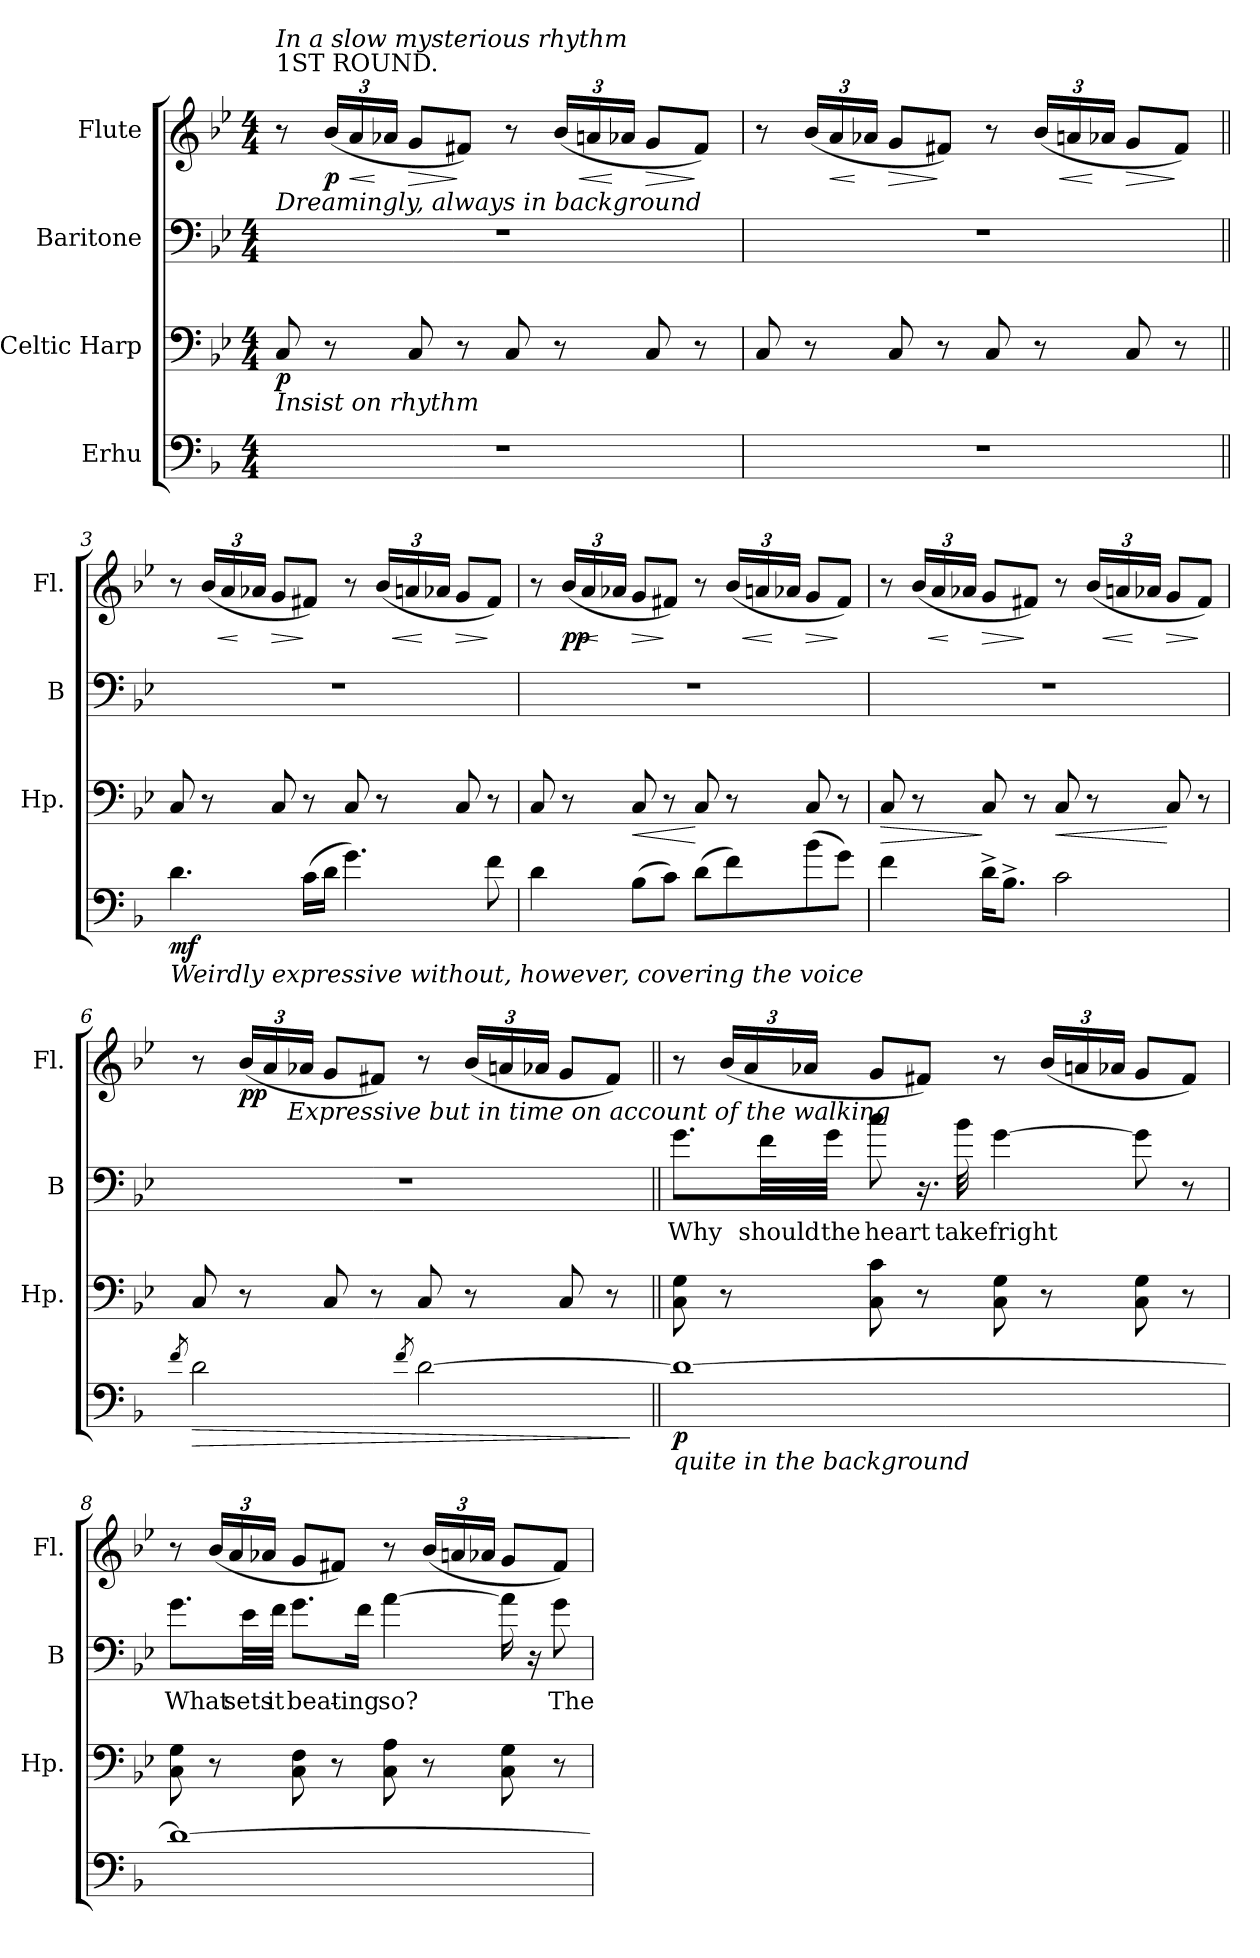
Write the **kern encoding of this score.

**kern	**dynam	**kern	**dynam	**kern	**text	**kern	**dynam
*part4	*part4	*part3	*part3	*part2	*part2	*part1	*part1
*staff4	*staff4	*staff3	*staff3	*staff2	*staff2	*staff1	*staff1
*I"Erhu	*	*I"Celtic Harp	*	*I"Baritone	*	*I"Flute	*
*	*	*I'Hp.	*	*I'B	*	*I'Fl.	*
*clefF4	*	*clefF4	*	*clefF4	*	*clefG2	*
*ITrd4c7	*	*	*	*ITrd7c12	*	*	*
*k[b-e-]	*	*k[b-e-]	*	*k[b-e-]	*	*k[b-e-]	*
*g:	*	*g:	*	*g:	*	*g:	*
*M4/4	*	*M4/4	*	*M4/4	*	*M4/4	*
=1	=1	=1	=1	=1	=1	=1	=1
!	!	!	!	!	!	!LO:TX:a:t=1ST ROUND.	!
!	!	!	!	!	!	!LO:TX:a:i:t=In a slow mysterious rhythm	!
!	!	!	!	!	!	!LO:TX:b:i:t=Dreamingly, always in background	!
!	!	!LO:TX:b:i:t=Insist on rhythm	!	!	!	!	!
!	!	!	!LO:DY:b	!	!	!	!
1r	.	8C/	p	1r	.	8r	.
!	!	!	!	!	!	!	!LO:DY:b
.	.	8r	.	.	.	(<24b-/LL	p
!	!	!	!	!	!	!	!LO:HP:b
.	.	.	.	.	.	24a/	<
.	.	.	.	.	.	24a-X/JJ	[
!	!	!	!	!	!	!	!LO:HP:b
.	.	8C/	.	.	.	8g/L	>
.	.	8r	.	.	.	8f#X/J)	]
.	.	8C/	.	.	.	8r	.
.	.	8r	.	.	.	(<24b-/LL	.
!	!	!	!	!	!	!	!LO:HP:b
.	.	.	.	.	.	24an/	<
.	.	.	.	.	.	24a-X/JJ	[
!	!	!	!	!	!	!	!LO:HP:b
.	.	8C/	.	.	.	8g/L	>
.	.	8r	.	.	.	8f#/J)	]
!!LO:LB:g=z
=2	=2	=2	=2	=2	=2	=2	=2
1r	.	8C/	.	1r	.	8r	.
.	.	8r	.	.	.	(<24b-/LL	.
!	!	!	!	!	!	!	!LO:HP:b
.	.	.	.	.	.	24a/	<
.	.	.	.	.	.	24a-X/JJ	[
!	!	!	!	!	!	!	!LO:HP:b
.	.	8C/	.	.	.	8g/L	>
.	.	8r	.	.	.	8f#X/J)	]
.	.	8C/	.	.	.	8r	.
.	.	8r	.	.	.	(<24b-/LL	.
!	!	!	!	!	!	!	!LO:HP:b
.	.	.	.	.	.	24an/	<
.	.	.	.	.	.	24a-X/JJ	[
!	!	!	!	!	!	!	!LO:HP:b
.	.	8C/	.	.	.	8g/L	>
.	.	8r	.	.	.	8f#/J)	]
=3||	=3||	=3||	=3||	=3||	=3||	=3||	=3||
!LO:TX:b:i:t=Weirdly expressive without, however, covering the voice	!	!	!	!	!	!	!
!	!LO:DY:b	!	!	!	!	!	!
4.G\	mf	8C/	.	1r	.	8r	.
.	.	8r	.	.	.	(<24b-/LL	.
!	!	!	!	!	!	!	!LO:HP:b
.	.	.	.	.	.	24a/	<
.	.	.	.	.	.	24a-X/JJ	[
!	!	!	!	!	!	!	!LO:HP:b
.	.	8C/	.	.	.	8g/L	>
(>16F\LL	.	8r	.	.	.	8f#X/J)	]
16G\JJ	.	.	.	.	.	.	.
4.c\)	.	8C/	.	.	.	8r	.
.	.	8r	.	.	.	(<24b-/LL	.
!	!	!	!	!	!	!	!LO:HP:b
.	.	.	.	.	.	24an/	<
.	.	.	.	.	.	24a-X/JJ	[
!	!	!	!	!	!	!	!LO:HP:b
.	.	8C/	.	.	.	8g/L	>
8B-\	.	8r	.	.	.	8f#/J)	]
!!LO:PB:g=z
=4	=4	=4	=4	=4	=4	=4	=4
4G\	.	8C/	.	1r	.	8r	.
!	!	!	!	!	!	!	!LO:DY:b
.	.	8r	.	.	.	(<24b-/LL	pp
!	!	!	!	!	!	!	!LO:HP:b
.	.	.	.	.	.	24a/	<
.	.	.	.	.	.	24a-X/JJ	[
!	!	!	!LO:HP:b	!	!	!	!LO:HP:b
(>8E-\L	.	8C/	<	.	.	8g/L	>
8F\J)	.	8r	.	.	.	8f#X/J)	]
(>8G\L	.	8C/	[	.	.	8r	.
8B-\)	.	8r	.	.	.	(<24b-/LL	.
!	!	!	!	!	!	!	!LO:HP:b
.	.	.	.	.	.	24an/	<
.	.	.	.	.	.	24a-X/JJ	[
!	!	!	!	!	!	!	!LO:HP:b
(>8e-\	.	8C/	.	.	.	8g/L	>
8c\J)	.	8r	.	.	.	8f#/J)	]
=5	=5	=5	=5	=5	=5	=5	=5
!	!	!	!LO:HP:b	!	!	!	!
4B-\	.	8C/	>	1r	.	8r	.
.	.	8r	.	.	.	(<24b-/LL	.
!	!	!	!	!	!	!	!LO:HP:b
.	.	.	.	.	.	24a/	<
.	.	.	.	.	.	24a-X/JJ	[
!	!	!	!	!	!	!	!LO:HP:b
16G^>\KL	.	8C/	]	.	.	8g/L	>
8.E-^>\J	.	.	.	.	.	.	.
.	.	8r	.	.	.	8f#X/J)	]
!	!	!	!LO:HP:b	!	!	!	!
2F\	.	8C/	<	.	.	8r	.
.	.	8r	.	.	.	(<24b-/LL	.
!	!	!	!	!	!	!	!LO:HP:b
.	.	.	.	.	.	24an/	<
.	.	.	.	.	.	24a-X/JJ	[
!	!	!	!	!	!	!	!LO:HP:b
.	.	8C/	[	.	.	8g/L	>
.	.	8r	.	.	.	8f#/J)	]
!!LO:LB:g=z
=6	=6	=6	=6	=6	=6	=6	=6
8qB-/	.	.	.	.	.	.	.
!	!LO:HP:b	!	!	!	!	!	!
2G\	>	8C/	.	1r	.	8r	.
!	!	!	!	!	!	!	!LO:DY:b
.	.	8r	.	.	.	(<24b-/LL	pp
.	.	.	.	.	.	24a/	.
!	!	!	!	!	!	!LO:TX:b:i:t=Expressive but in time on account of the walking	!
.	.	.	.	.	.	24a-X/JJ	.
.	.	8C/	.	.	.	8g/L	.
.	.	8r	.	.	.	8f#X/J)	.
8qB-/	.	.	.	.	.	.	.
[2G\	.	8C/	.	.	.	8r	.
.	.	8r	.	.	.	(<24b-/LL	.
.	.	.	.	.	.	24an/	.
.	.	.	.	.	.	24a-X/JJ	.
.	.	8C/	.	.	.	8g/L	.
.	.	8r	.	.	.	8f#/J)	.
.	]	.	.	.	.	.	.
=7||	=7||	=7||	=7||	=7||	=7||	=7||	=7||
!LO:TX:b:i:t=quite in the background	!	!	!	!	!	!	!
!	!LO:DY:b	!	!	!	!LO:LY:b	!	!
1G_	p	8C\ 8G\	.	8.G\L	Why	8r	.
.	.	8r	.	.	.	(<24b-/LL	.
.	.	.	.	.	.	24a/	.
!	!	!	!	!	!LO:LY:b	!	!
.	.	.	.	32F\LL	should	.	.
.	.	.	.	.	.	24a-X/JJ	.
!	!	!	!	!	!LO:LY:b	!	!
.	.	.	.	32G\JJJ	the	.	.
!	!	!	!	!	!LO:LY:b	!	!
.	.	8C\ 8c\	.	8c\	heart	8g/L	.
.	.	8r	.	16.r	.	8f#X/J)	.
!	!	!	!	!	!LO:LY:b	!	!
.	.	.	.	32B-<\	take	.	.
!	!	!	!	!	!LO:LY:b	!	!
.	.	8C\ 8G\	.	[4G\	fright	8r	.
.	.	8r	.	.	.	(<24b-/LL	.
.	.	.	.	.	.	24an/	.
.	.	.	.	.	.	24a-X/JJ	.
.	.	8C\ 8G\	.	8G\]	.	8g/L	.
.	.	8r	.	8r	.	8f#/J)	.
!!LO:PB:g=z
=8	=8	=8	=8	=8	=8	=8	=8
!	!	!	!	!	!LO:LY:b	!	!
1G_	.	8C\ 8G\	.	8.G\L	What	8r	.
.	.	8r	.	.	.	(<24b-/LL	.
.	.	.	.	.	.	24a/	.
!	!	!	!	!	!LO:LY:b	!	!
.	.	.	.	32E-\LL	sets	.	.
.	.	.	.	.	.	24a-X/JJ	.
!	!	!	!	!	!LO:LY:b	!	!
.	.	.	.	32F\JJJ	it	.	.
!	!	!	!	!	!LO:LY:b	!	!
.	.	8C\ 8F\	.	8.G\L	beat-	8g/L	.
.	.	8r	.	.	.	8f#X/J)	.
!	!	!	!	!	!LO:LY:b	!	!
.	.	.	.	16F\Jk	-ing	.	.
!	!	!	!	!	!LO:LY:b	!	!
.	.	8C\ 8A\	.	[4A\	so?	8r	.
.	.	8r	.	.	.	(<24b-/LL	.
.	.	.	.	.	.	24an/	.
.	.	.	.	.	.	24a-X/JJ	.
.	.	8C\ 8G\	.	16A\]	.	8g/L	.
.	.	.	.	16r	.	.	.
!	!	!	!	!	!LO:LY:b	!	!
.	.	8r	.	8G\	The	8f#/J)	.
=	=	=	=	=	=	=	=
*-	*-	*-	*-	*-	*-	*-	*-
